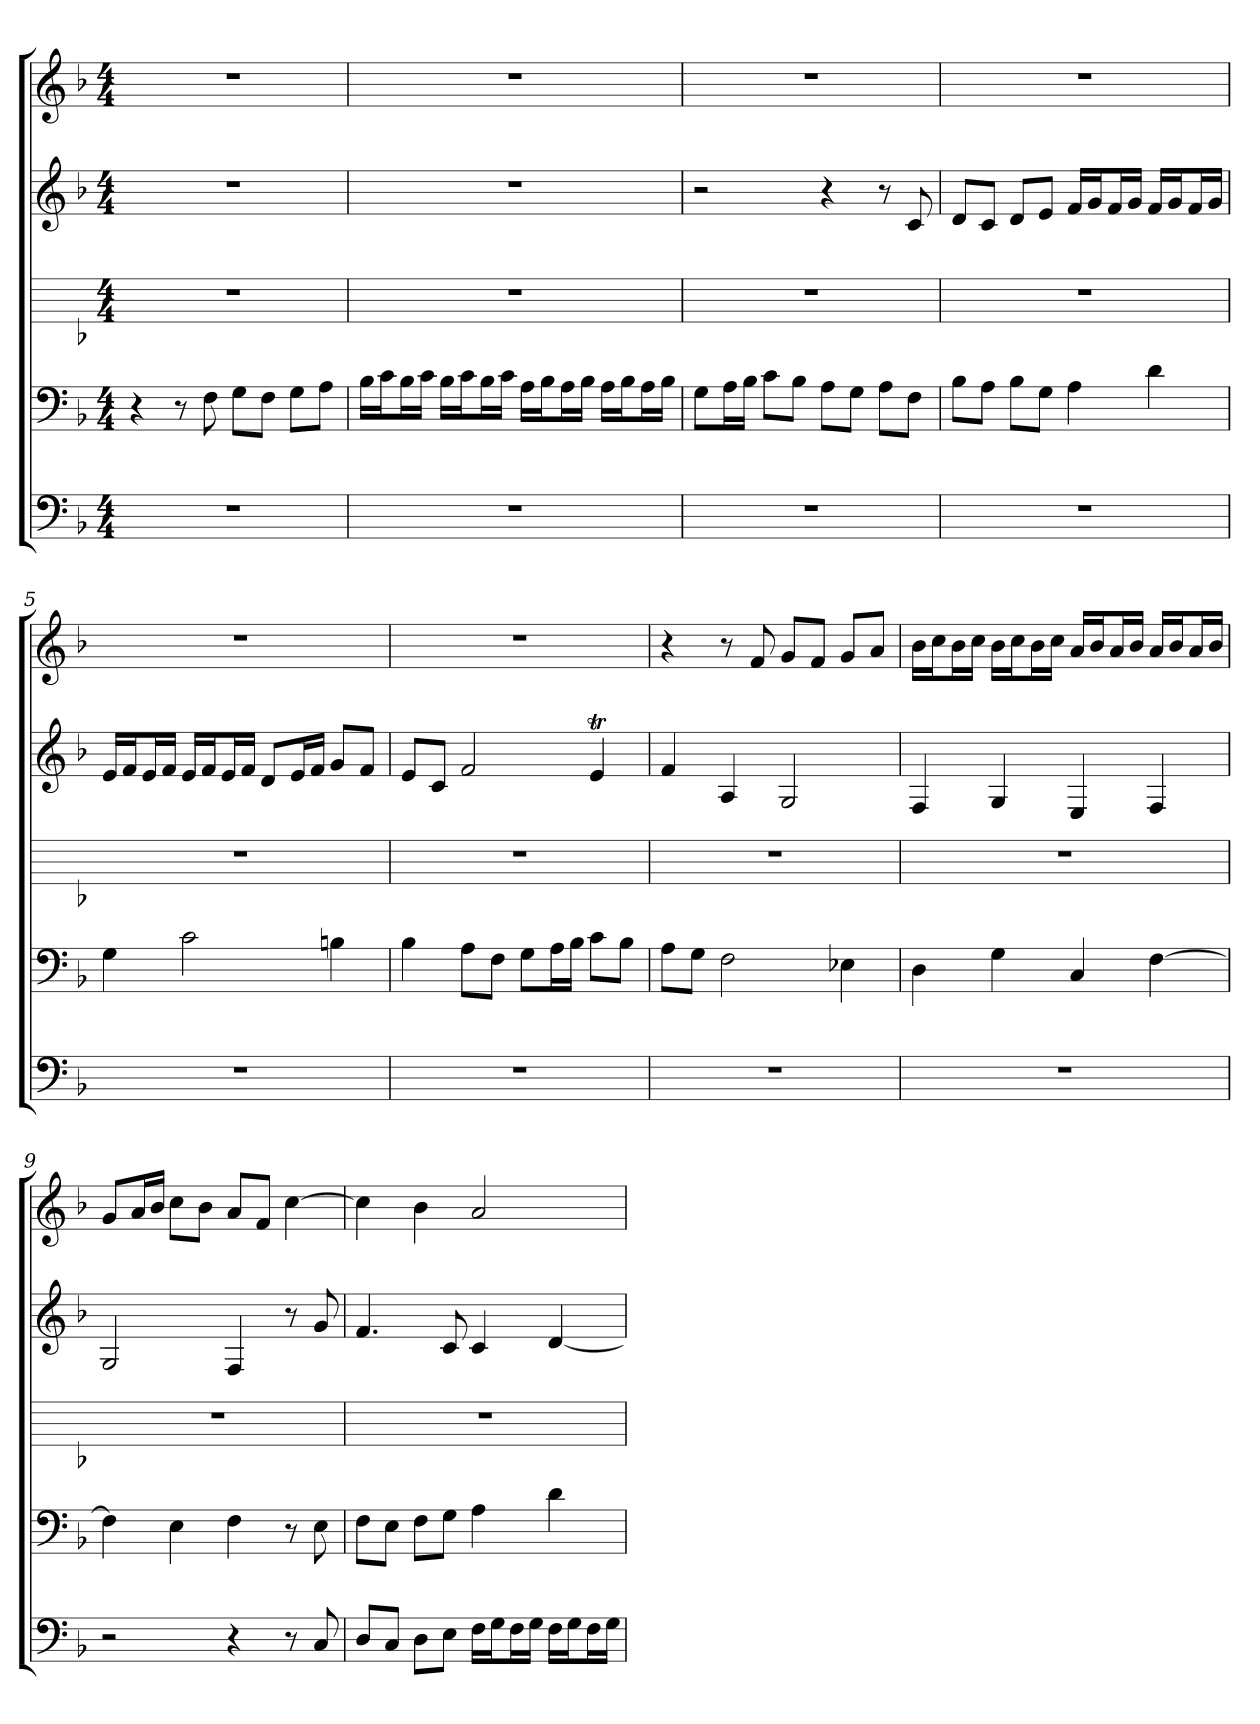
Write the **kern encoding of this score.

**kern	**kern	**kern	**kern	**kern
*part5	*part4	*part3	*part2	*part1
*staff5	*staff4	*staff3	*staff2	*staff1
*k[b-]	*k[b-]	*k[b-]	*k[b-]	*k[b-]
*M4/4	*M4/4	*M4/4	*M4/4	*M4/4
*MM76	*MM76	*MM76	*MM76	*MM76
=1	=1	=1	=1	=1
1r	4r	1r	1r	1r
.	8r	.	.	.
.	8F	.	.	.
.	8GL	.	.	.
.	8FJ	.	.	.
.	8GL	.	.	.
.	8AJ	.	.	.
=2	=2	=2	=2	=2
1r	16B-LL	1r	1r	1r
.	16cJ	.	.	.
.	16B-L	.	.	.
.	16cJJ	.	.	.
.	16B-LL	.	.	.
.	16cJ	.	.	.
.	16B-L	.	.	.
.	16cJJ	.	.	.
.	16ALL	.	.	.
.	16B-J	.	.	.
.	16AL	.	.	.
.	16B-JJ	.	.	.
.	16ALL	.	.	.
.	16B-J	.	.	.
.	16AL	.	.	.
.	16B-JJ	.	.	.
=3	=3	=3	=3	=3
1r	8GL	1r	2r	1r
.	16AL	.	.	.
.	16B-JJ	.	.	.
.	8cL	.	.	.
.	8B-J	.	.	.
.	8AL	.	4r	.
.	8GJ	.	.	.
.	8AL	.	8r	.
.	8FJ	.	8c	.
=4	=4	=4	=4	=4
1r	8B-L	1r	8dL	1r
.	8AJ	.	8cJ	.
.	8B-L	.	8dL	.
.	8GJ	.	8eJ	.
.	4A	.	16fLL	.
.	.	.	16gJ	.
.	.	.	16fL	.
.	.	.	16gJJ	.
.	4d	.	16fLL	.
.	.	.	16gJ	.
.	.	.	16fL	.
.	.	.	16gJJ	.
=5	=5	=5	=5	=5
1r	4G	1r	16eLL	1r
.	.	.	16fJ	.
.	.	.	16eL	.
.	.	.	16fJJ	.
.	2c	.	16eLL	.
.	.	.	16fJ	.
.	.	.	16eL	.
.	.	.	16fJJ	.
.	.	.	8dL	.
.	.	.	16eL	.
.	.	.	16fJJ	.
.	4Bn	.	8gL	.
.	.	.	8fJ	.
=6	=6	=6	=6	=6
1r	4B-	1r	8eL	1r
.	.	.	8cJ	.
.	8AL	.	2f	.
.	8FJ	.	.	.
.	8GL	.	.	.
.	16AL	.	.	.
.	16B-JJ	.	.	.
.	8cL	.	4et	.
.	8B-J	.	.	.
=7	=7	=7	=7	=7
1r	8AL	1r	4f	4r
.	8GJ	.	.	.
.	2F	.	4A	8r
.	.	.	.	8f
.	.	.	2G	8gL
.	.	.	.	8fJ
.	4E-X	.	.	8gL
.	.	.	.	8aJ
=8	=8	=8	=8	=8
1r	4D	1r	4F	16b-LL
.	.	.	.	16ccJ
.	.	.	.	16b-L
.	.	.	.	16ccJJ
.	4G	.	4G	16b-LL
.	.	.	.	16ccJ
.	.	.	.	16b-L
.	.	.	.	16ccJJ
.	4C	.	4E	16aLL
.	.	.	.	16b-J
.	.	.	.	16aL
.	.	.	.	16b-JJ
.	[4F	.	4F	16aLL
.	.	.	.	16b-J
.	.	.	.	16aL
.	.	.	.	16b-JJ
=9	=9	=9	=9	=9
2r	4F]	1r	2G	8gL
.	.	.	.	16aL
.	.	.	.	16b-JJ
.	4E	.	.	8ccL
.	.	.	.	8b-J
4r	4F	.	4F	8aL
.	.	.	.	8fJ
8r	8r	.	8r	[4cc
8C	8E	.	8g	.
=10	=10	=10	=10	=10
8DL	8FL	1r	4.f	4cc]
8CJ	8EJ	.	.	.
8DL	8FL	.	.	4b-
8EJ	8GJ	.	8c	.
16FLL	4A	.	4c	2a
16GJ	.	.	.	.
16FL	.	.	.	.
16GJJ	.	.	.	.
16FLL	4d	.	[4d	.
16GJ	.	.	.	.
16FL	.	.	.	.
16GJJ	.	.	.	.
=	=	=	=	=
*-	*-	*-	*-	*-
